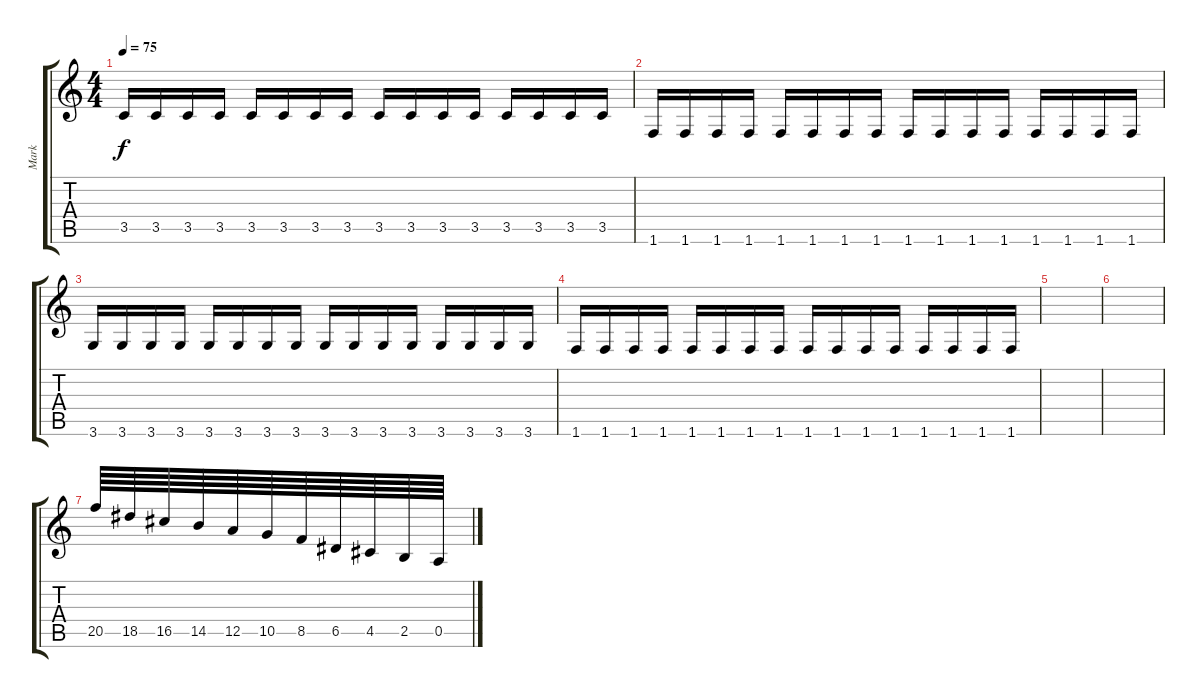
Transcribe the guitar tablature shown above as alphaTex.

\track ("Mark" "Mark") {instrument electricbassfinger}
\staff {score tabs}
\tuning (E4 B3 G3 D3 A2 E2) {hide}
\ts (4 4)
\tempo 75
\clef g2
\ks c
3.5.16{dy f} 3.5.16 3.5.16 3.5.16 3.5.16 3.5.16 3.5.16 3.5.16 3.5.16 3.5.16 3.5.16 3.5.16 3.5.16 3.5.16 3.5.16 3.5.16 |
1.6.16 1.6.16 1.6.16 1.6.16 1.6.16 1.6.16 1.6.16 1.6.16 1.6.16 1.6.16 1.6.16 1.6.16 1.6.16 1.6.16 1.6.16 1.6.16 |
3.6.16 3.6.16 3.6.16 3.6.16 3.6.16 3.6.16 3.6.16 3.6.16 3.6.16 3.6.16 3.6.16 3.6.16 3.6.16 3.6.16 3.6.16 3.6.16 |
1.6.16 1.6.16 1.6.16 1.6.16 1.6.16 1.6.16 1.6.16 1.6.16 1.6.16 1.6.16 1.6.16 1.6.16 1.6.16 1.6.16 1.6.16 1.6.16 |
|
|
20.5.64 18.5.64 16.5.64 14.5.64 12.5.64 10.5.64 8.5.64 6.5.64 4.5.64 2.5.64 0.5.64
